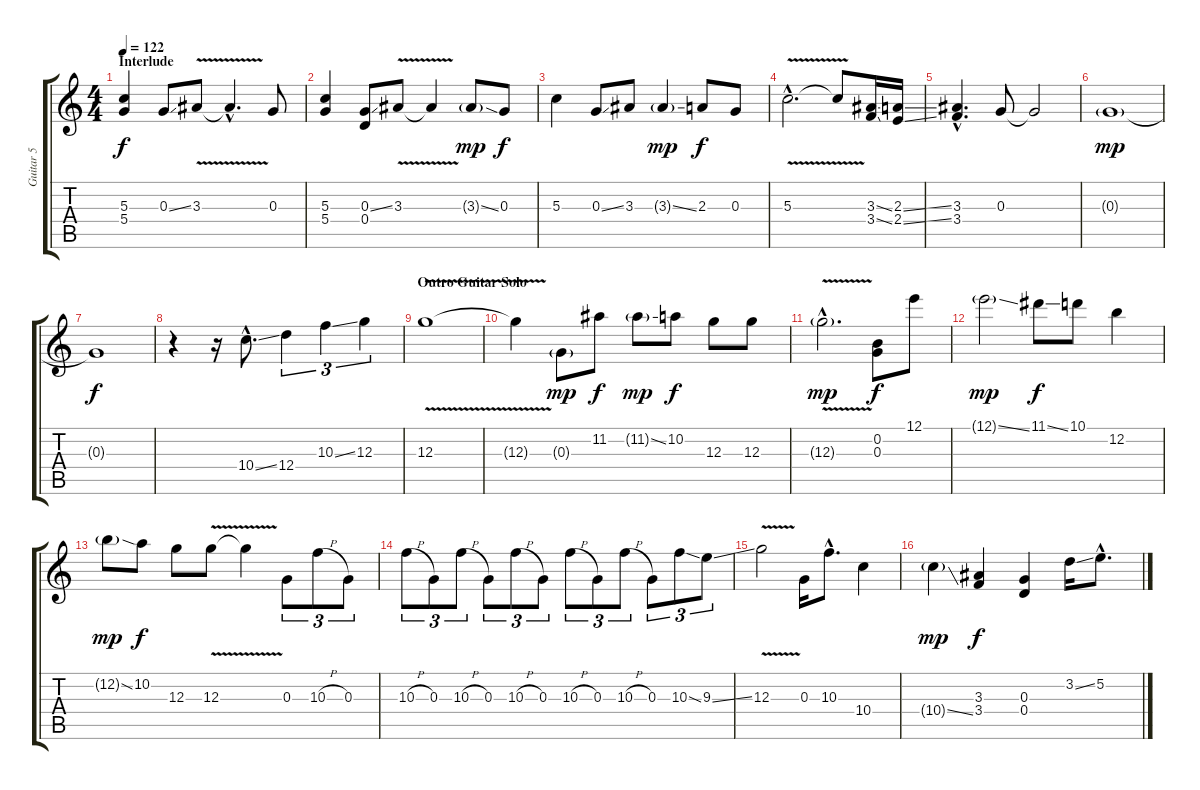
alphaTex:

\track ("Guitar 5" "Guitar 5") {instrument electricguitarclean}
\staff {score tabs}
\tuning (E4 B3 G3 D3 A2 E2) {hide}
\ts (4 4)
\section ("" "Interlude")
\tempo 122
\clef g2
\ks c
(5.3 5.4).4{dy f} 0.3{ss}.8 3.3{v}.8 3.3{hac t}.4{d} 0.3.8 |
(5.3 5.4).4 (0.3{ss} 0.4).8 3.3{v}.8 3.3{t}.4 3.3{ss g}.8{dy mp} 0.3.8{dy f} |
5.3.4 0.3{ss}.8 3.3.8 3.3{ss g}.4{dy mp} 2.3.8{dy f} 0.3.8 |
5.3{v hac}.2{d} 5.3{t}.8 (3.3{ss} 3.4{ss}).16 (2.3{ss} 2.4{ss}).16 |
(3.3{hac} 3.4{hac}).4{d} 0.3.8 0.3{t}.2 |
0.3{g}.1{dy mp} |
0.3{t}.1{dy f} |
r.4 r.16 10.4{ss hac}.8{d} 12.4.4{tu (3 2)} 10.3{ss}.4{tu (3 2)} 12.3.4{tu (3 2)} |
\section ("" "Outro Guitar Solo")
12.3{v}.1 |
12.3{t}.4 0.3{g}.8{dy mp} 11.2.8{dy f} 11.2{ss g}.8{dy mp} 10.2.8{dy f} 12.3.8 12.3.8 |
12.3{v g hac}.2{d dy mp} (0.2 0.3).8{dy f} 12.1.8 |
12.1{ss g}.2{dy mp} 11.1{ss}.8{dy f} 10.1.8 12.2.4 |
12.2{ss g}.8{dy mp} 10.2.8{dy f} 12.3.8 12.3{v}.8 12.3{t}.4 0.3.8{tu (3 2)} 10.3{h}.8{tu (3 2)} 0.3.8{tu (3 2)} |
10.3{h}.8{tu (3 2)} 0.3.8{tu (3 2)} 10.3{h}.8{tu (3 2)} 0.3.8{tu (3 2)} 10.3{h}.8{tu (3 2)} 0.3.8{tu (3 2)} 10.3{h}.8{tu (3 2)} 0.3.8{tu (3 2)} 10.3{h}.8{tu (3 2)} 0.3.8{tu (3 2)} 10.3{ss}.8{tu (3 2)} 9.3{ss}.8{tu (3 2)} |
12.3{v}.2 0.3.16 10.3{hac}.8{d} 10.4.4 |
10.4{ss g}.4{dy mp} (3.3 3.4).4{dy f} (0.3 0.4).4 3.2{ss}.16 5.2{hac}.8{d}
